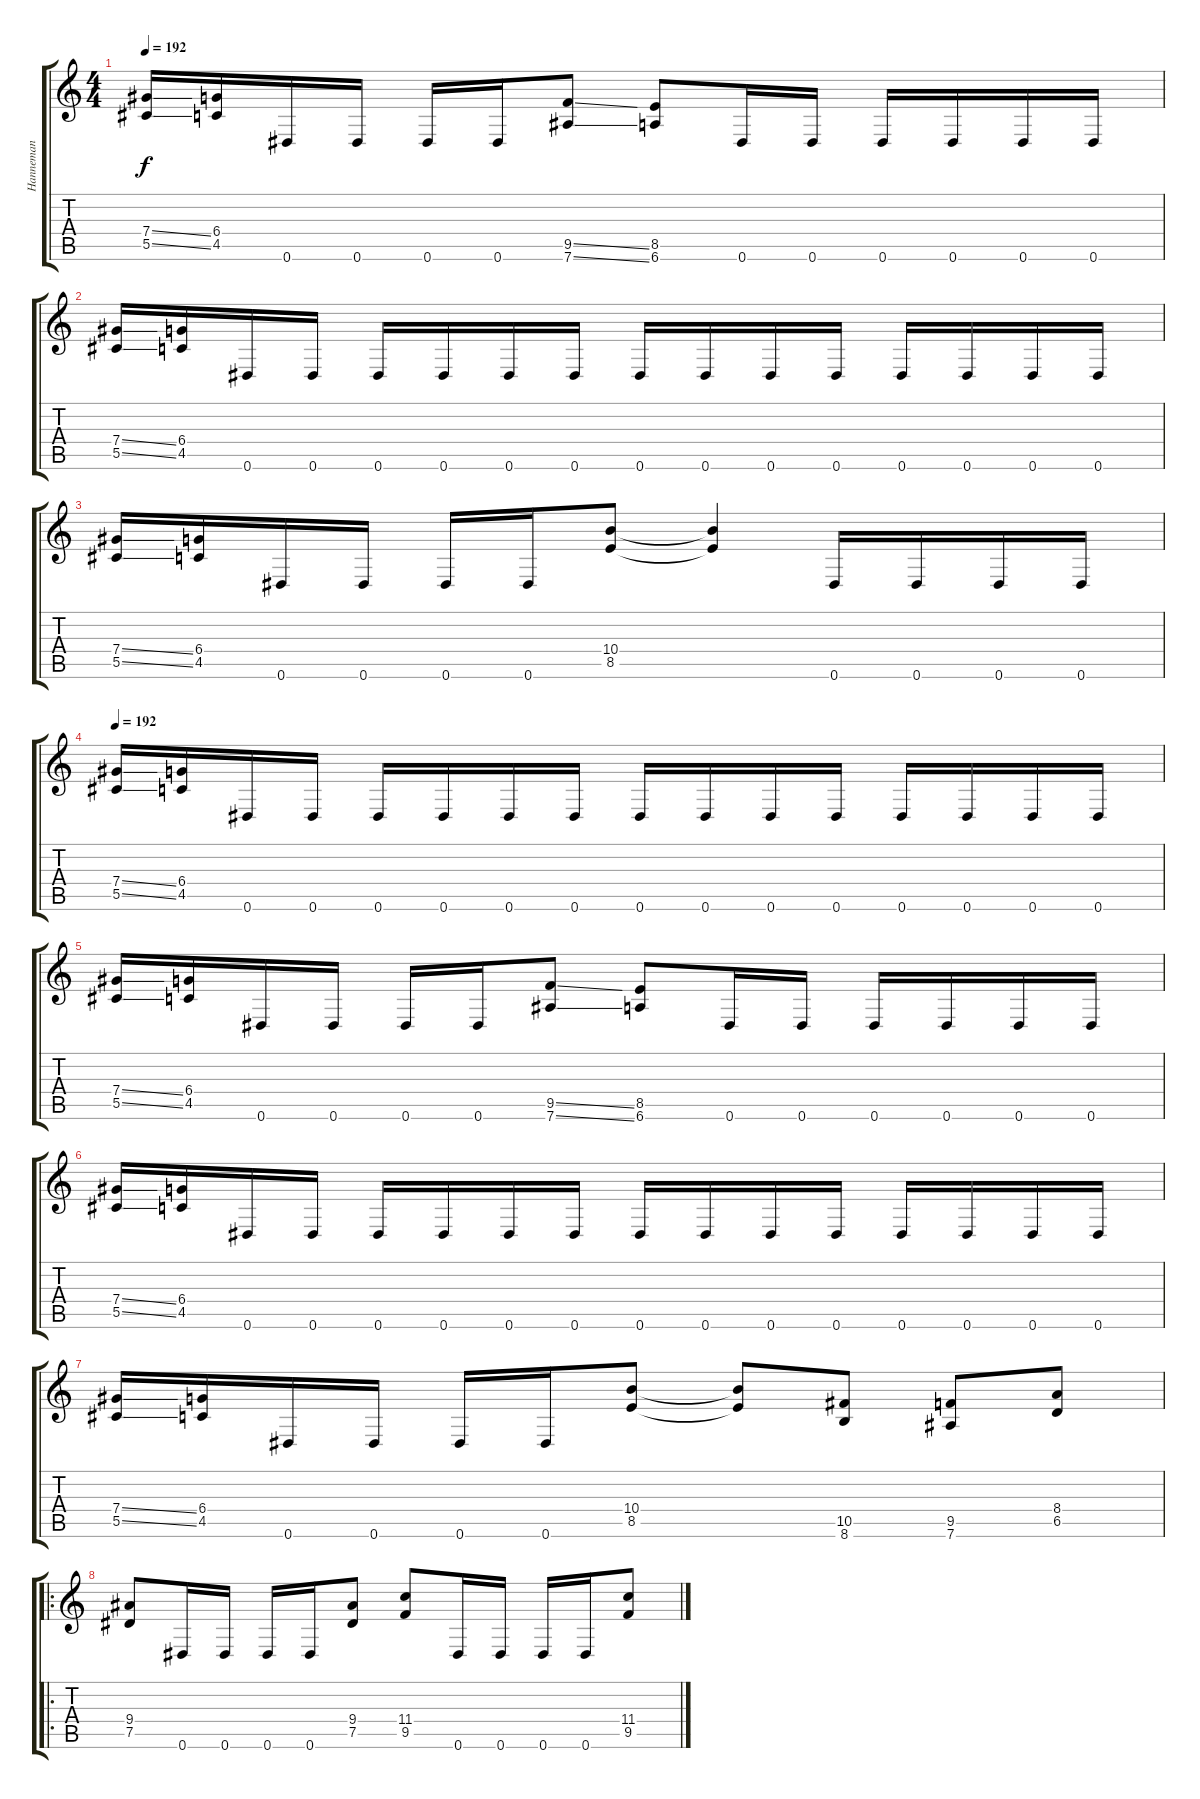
\track ("Hanneman" "Hanneman") {instrument distortionguitar}
\staff {score tabs}
\tuning (Eb4 Bb3 Gb3 Db3 Ab2 Eb2) {hide}
\ts (4 4)
\tempo 192
\clef g2
\ks c
(7.4{ss} 5.5{ss}).16{dy f} (6.4 4.5).16 0.6.16 0.6.16 0.6.16 0.6.16 (9.5{ss} 7.6{ss}).8 (8.5 6.6).8 0.6.16 0.6.16 0.6.16 0.6.16 0.6.16 0.6.16 |
(7.4{ss} 5.5{ss}).16 (6.4 4.5).16 0.6.16 0.6.16 0.6.16 0.6.16 0.6.16 0.6.16 0.6.16 0.6.16 0.6.16 0.6.16 0.6.16 0.6.16 0.6.16 0.6.16 |
(7.4{ss} 5.5{ss}).16 (6.4 4.5).16 0.6.16 0.6.16 0.6.16 0.6.16 (10.4 8.5).8 (10.4{t} 8.5{t}).4 0.6.16 0.6.16 0.6.16 0.6.16 |
\tempo 192
(7.4{ss} 5.5{ss}).16 (6.4 4.5).16 0.6.16 0.6.16 0.6.16 0.6.16 0.6.16 0.6.16 0.6.16 0.6.16 0.6.16 0.6.16 0.6.16 0.6.16 0.6.16 0.6.16 |
(7.4{ss} 5.5{ss}).16 (6.4 4.5).16 0.6.16 0.6.16 0.6.16 0.6.16 (9.5{ss} 7.6{ss}).8 (8.5 6.6).8 0.6.16 0.6.16 0.6.16 0.6.16 0.6.16 0.6.16 |
(7.4{ss} 5.5{ss}).16 (6.4 4.5).16 0.6.16 0.6.16 0.6.16 0.6.16 0.6.16 0.6.16 0.6.16 0.6.16 0.6.16 0.6.16 0.6.16 0.6.16 0.6.16 0.6.16 |
(7.4{ss} 5.5{ss}).16 (6.4 4.5).16 0.6.16 0.6.16 0.6.16 0.6.16 (10.4 8.5).8 (10.4{t} 8.5{t}).8 (10.5 8.6).8 (9.5 7.6).8 (8.4 6.5).8 |
\ro
(9.4 7.5).8 0.6.16 0.6.16 0.6.16 0.6.16 (9.4 7.5).8 (11.4 9.5).8 0.6.16 0.6.16 0.6.16 0.6.16 (11.4 9.5).8
